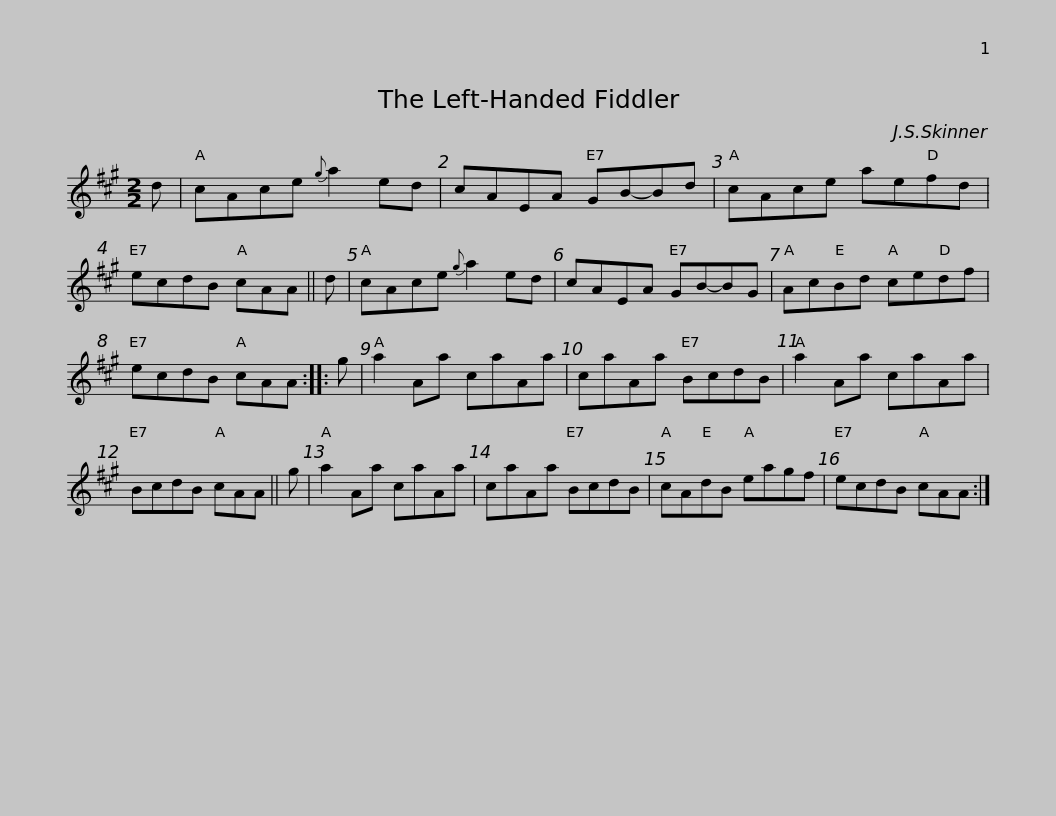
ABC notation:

X:1
L:1/8
M:2/2
I:linebreak $
K:A
V:1 treble
V:1
 d | cAce{g} a2 ed | cAEA GB-Bd | cAce aefd | ecdB cAA || %5
 d | cAce{g} a2 ed |$ cAEA GB-BG | AcBd cedf | ecdB cAA :: %10
 g | a2 Aa caAa | caAa BcdB |$ a2 Aa caAa | BcdB cAA || %15
 g | a2 Aa caAa | caAa BcdB | cAdB eagf |$ ecdB cAA :| %20
